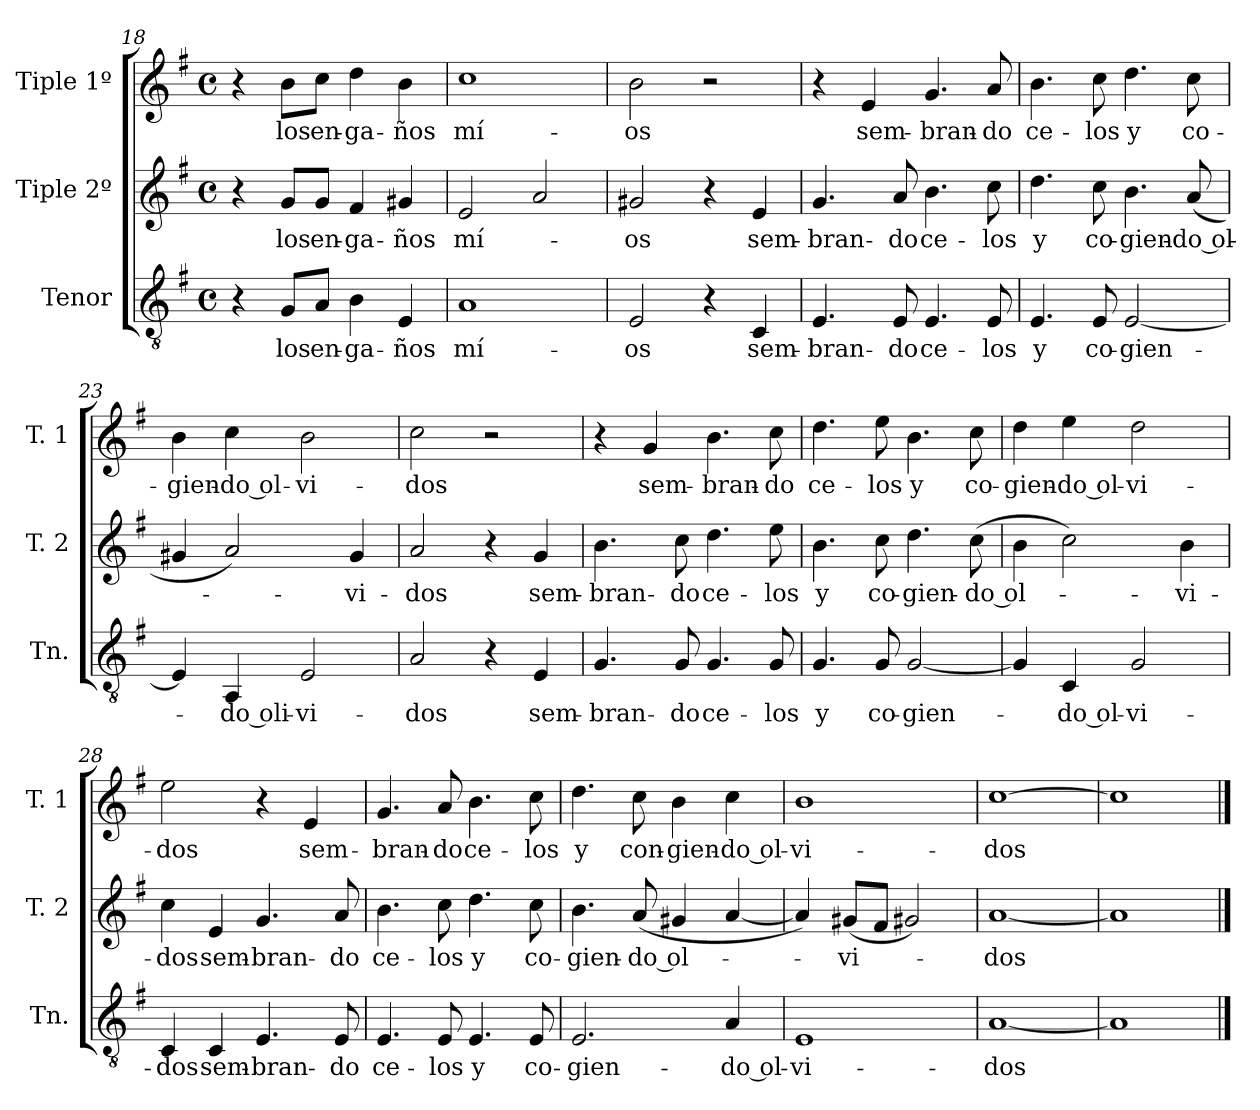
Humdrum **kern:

**kern	**text	**kern	**text	**kern	**text
*part3	*part3	*part2	*part2	*part1	*part1
*staff3	*staff3	*staff2	*staff2	*staff1	*staff1
*I"Tenor	*	*I"Tiple 2º	*	*I"Tiple 1º	*
*I'Tn.	*	*I'T. 2	*	*I'T. 1	*
*clefGv2	*	*clefG2	*	*clefG2	*
*k[f#]	*	*k[f#]	*	*k[f#]	*
*M4/4	*	*M4/4	*	*M4/4	*
*met(c)	*	*met(c)	*	*met(c)	*
=18	=18	=18	=18	=18	=18
4r	.	4r	.	4r	.
8GL	los	8gL	los	8bL	los
8AJ	en-	8gJ	en-	8ccJ	en-
4B	-ga-	4f#	-ga-	4dd	-ga-
4E	-ños	4g#X	-ños	4b	-ños
=19	=19	=19	=19	=19	=19
1A	mí-	2e	mí-	1cc	mí-
.	.	2a	.	.	.
=20	=20	=20	=20	=20	=20
2E	-os	2g#X	-os	2b	-os
4r	.	4r	.	2r	.
4C	sem-	4e	sem-	.	.
=21	=21	=21	=21	=21	=21
4.E	-bran-	4.g	-bran-	4r	.
.	.	.	.	4e	sem-
8E	-do	8a	-do	.	.
4.E	ce-	4.b	ce-	4.g	-bran-
8E	-los	8cc	-los	8a	-do
=22	=22	=22	=22	=22	=22
4.E	y	4.dd	y	4.b	ce-
8E	co-	8cc	co-	8cc	-los
[2E	-gien-	4.b	-gien-	4.dd	y
.	.	(8a	-do ol-	8cc	co-
=23	=23	=23	=23	=23	=23
4E]	.	4g#X	.	4b	-gien-
4AA	-do oli-	2a)	.	4cc	-do ol-
2E	-vi-	.	.	2b	-vi-
.	.	4g#	-vi-	.	.
=24	=24	=24	=24	=24	=24
2A	-dos	2a	-dos	2cc	-dos
4r	.	4r	.	2r	.
4E	sem-	4g	sem-	.	.
=25	=25	=25	=25	=25	=25
4.G	-bran-	4.b	-bran-	4r	.
.	.	.	.	4g	sem-
8G	-do	8cc	-do	.	.
4.G	ce-	4.dd	ce-	4.b	-bran-
8G	-los	8ee	-los	8cc	-do
=26	=26	=26	=26	=26	=26
4.G	y	4.b	y	4.dd	ce-
8G	co-	8cc	co-	8ee	-los
[2G	-gien-	4.dd	-gien-	4.b	y
.	.	(8cc	-do ol-	8cc	co-
=27	=27	=27	=27	=27	=27
4G]	.	4b	.	4dd	-gien-
4C	-do ol-	2cc)	.	4ee	-do ol-
2G	-vi-	.	.	2dd	-vi-
.	.	4b	-vi-	.	.
=28	=28	=28	=28	=28	=28
4C	-dos	4cc	-dos	2ee	-dos
4C	sem-	4e	sem-	.	.
4.E	-bran-	4.g	-bran-	4r	.
.	.	.	.	4e	sem-
8E	-do	8a	-do	.	.
=29	=29	=29	=29	=29	=29
4.E	ce-	4.b	ce-	4.g	-bran-
8E	-los	8cc	-los	8a	-do
4.E	y	4.dd	y	4.b	ce-
8E	co-	8cc	co-	8cc	-los
=30	=30	=30	=30	=30	=30
2.E	-gien-	4.b	-gien-	4.dd	y
.	.	(>8a	-do ol-	8cc	con-
.	.	4g#X	.	4b	-gien-
4A	-do ol-	[4a	.	4cc	-do ol-
=31	=31	=31	=31	=31	=31
1E	-vi-	4a])	.	1b	-vi-
.	.	(<8g#XL	-vi-	.	.
.	.	8f#J	.	.	.
.	.	2g#X)	.	.	.
=32	=32	=32	=32	=32	=32
[1A	-dos	[1a	-dos	[1cc	-dos
=33	=33	=33	=33	=33	=33
1A]	.	1a]	.	1cc]	.
==	==	==	==	==	==
*-	*-	*-	*-	*-	*-
